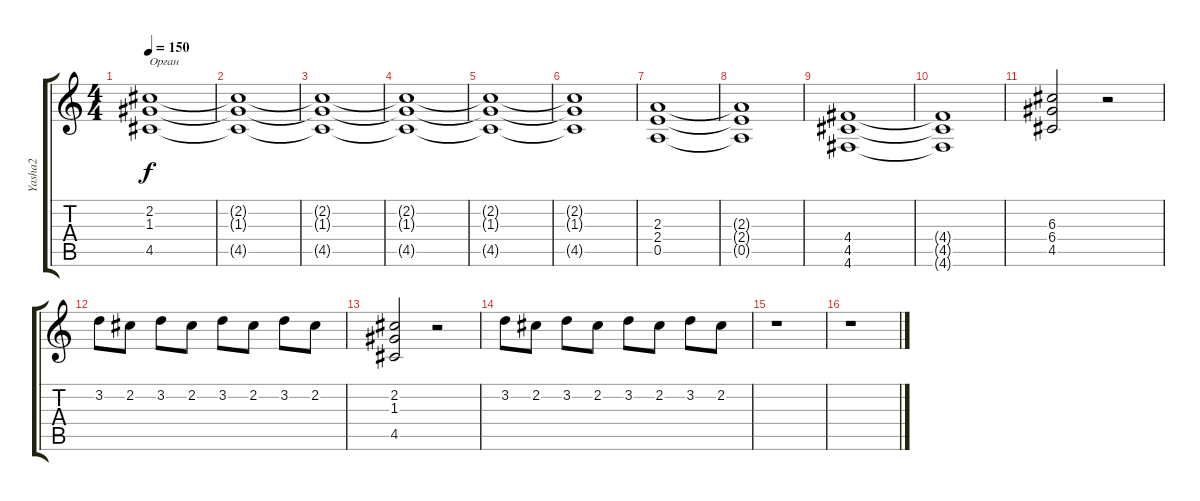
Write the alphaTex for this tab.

\track ("Yasha2" "Yasha2") {instrument distortionguitar}
\staff {score tabs}
\tuning (E4 B3 G3 D3 A2 D2) {hide}
\ts (4 4)
\tempo 150
\clef g2
\ks c
(2.2 1.3 4.5).1{txt "Орган" dy f volume 12 balance 12 instrument reedorgan} |
(2.2{t} 1.3{t} 4.5{t}).1 |
(2.2{t} 1.3{t} 4.5{t}).1 |
(2.2{t} 1.3{t} 4.5{t}).1 |
(2.2{t} 1.3{t} 4.5{t}).1 |
(2.2{t} 1.3{t} 4.5{t}).1 |
(2.3 2.4 0.5).1 |
(2.3{t} 2.4{t} 0.5{t}).1 |
(4.4 4.5 4.6).1 |
(4.4{t} 4.5{t} 4.6{t}).1 |
(6.3 6.4 4.5).2{volume 16 balance 16 instrument distortionguitar} r.2 |
3.2.8 2.2.8 3.2.8 2.2.8 3.2.8 2.2.8 3.2.8 2.2.8 |
(2.2 1.3 4.5).2 r.2 |
3.2.8 2.2.8 3.2.8 2.2.8 3.2.8 2.2.8 3.2.8 2.2.8 |
r.1 |
r.1
